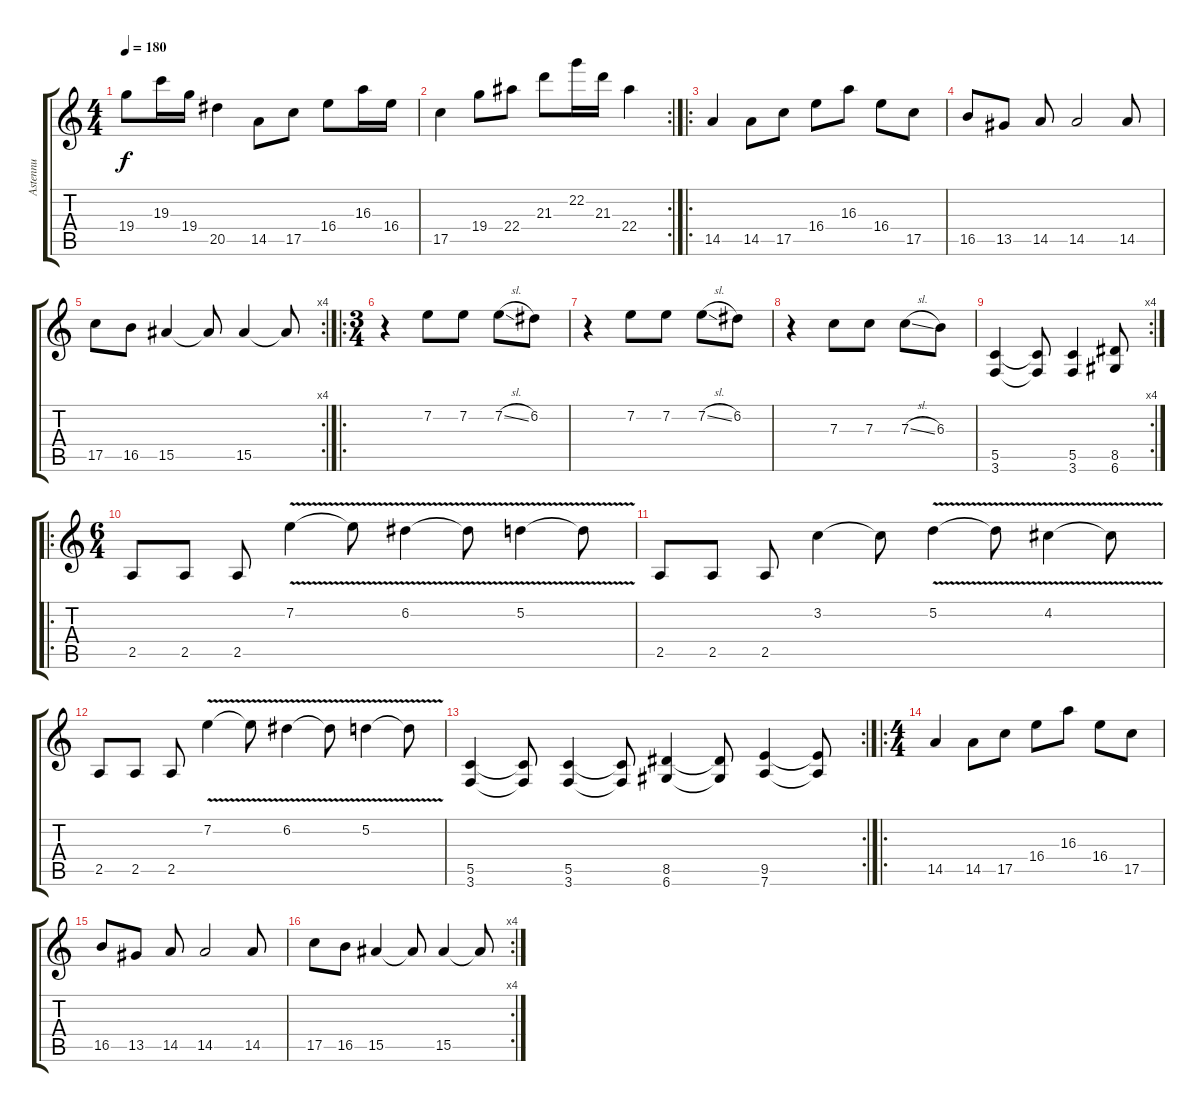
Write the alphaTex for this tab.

\track ("Astennu" "Astennu") {instrument distortionguitar}
\staff {score tabs}
\tuning (D4 A3 F3 C3 G2 D2) {hide}
\ts (4 4)
\tempo 180
\clef g2
\ks c
19.4.8{dy f} 19.3.16 19.4.16 20.5.4 14.5.8 17.5.8 16.4.8 16.3.16 16.4.16 |
\rc 2
17.5.4 19.4.8 22.4.8 21.3.8 22.2.16 21.3.16 22.4.4 |
\ro
14.5.4 14.5.8 17.5.8 16.4.8 16.3.8 16.4.8 17.5.8 |
16.5.8 13.5.8 14.5.8 14.5.2 14.5.8 |
\rc 4
17.5.8 16.5.8 15.5.4 15.5{t}.8 15.5.4 15.5{t}.8 |
\ro
\ts (3 4)
r.4 7.2.8 7.2.8 7.2{sl}.8 6.2.8 |
r.4 7.2.8 7.2.8 7.2{sl}.8 6.2.8 |
r.4 7.3.8 7.3.8 7.3{sl}.8 6.3.8 |
\rc 4
(5.5 3.6).4 (5.5{t} 3.6{t}).8 (5.5 3.6).4 (8.5 6.6).8 |
\ro
\ts (6 4)
2.5.8 2.5.8 2.5.8 7.2{v}.4 7.2{t}.8 6.2{v}.4 6.2{t}.8 5.2{v}.4 5.2{t}.8 |
2.5.8 2.5.8 2.5.8 3.2.4 3.2{t}.8 5.2{v}.4 5.2{t}.8 4.2{v}.4 4.2{t}.8 |
2.5.8 2.5.8 2.5.8 7.2{v}.4 7.2{t}.8 6.2{v}.4 6.2{t}.8 5.2{v}.4 5.2{t}.8 |
\rc 2
(5.5 3.6).4 (5.5{t} 3.6{t}).8 (5.5 3.6).4 (5.5{t} 3.6{t}).8 (8.5 6.6).4 (8.5{t} 6.6{t}).8 (9.5 7.6).4 (9.5{t} 7.6{t}).8 |
\ro
\ts (4 4)
14.5.4 14.5.8 17.5.8 16.4.8 16.3.8 16.4.8 17.5.8 |
16.5.8 13.5.8 14.5.8 14.5.2 14.5.8 |
\rc 4
17.5.8 16.5.8 15.5.4 15.5{t}.8 15.5.4 15.5{t}.8
